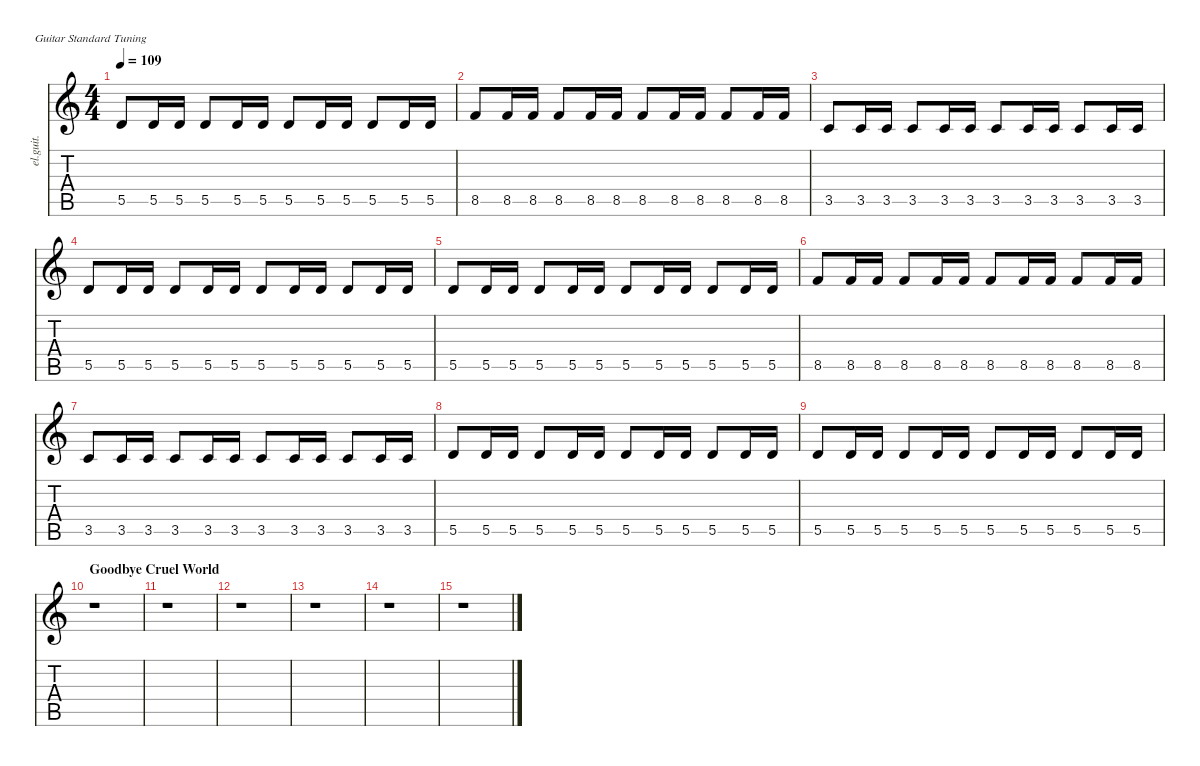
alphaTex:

\defaultSystemsLayout 4
\hideDynamics
\bracketExtendMode nobrackets
\otherSystemsTrackNameOrientation horizontal
\track ("Guit I" "el.guit.") {instrument electricguitarclean}
\staff {score tabs}
\tuning (E4 B3 G3 D3 A2 E2)
\ts (4 4)
\tempo 109
\clef g2
\ks c
5.5.8{dy f beam Up} 5.5.16{beam Up} 5.5.16{beam Up} 5.5.8{beam Up} 5.5.16{beam Up} 5.5.16{beam Up} 5.5.8{beam Up} 5.5.16{beam Up} 5.5.16{beam Up} 5.5.8{beam Up} 5.5.16{beam Up} 5.5.16{beam Up} |
8.5.8{beam Up} 8.5.16{beam Up} 8.5.16{beam Up} 8.5.8{beam Up} 8.5.16{beam Up} 8.5.16{beam Up} 8.5.8{beam Up} 8.5.16{beam Up} 8.5.16{beam Up} 8.5.8{beam Up} 8.5.16{beam Up} 8.5.16{beam Up} |
3.5.8{beam Up} 3.5.16{beam Up} 3.5.16{beam Up} 3.5.8{beam Up} 3.5.16{beam Up} 3.5.16{beam Up} 3.5.8{beam Up} 3.5.16{beam Up} 3.5.16{beam Up} 3.5.8{beam Up} 3.5.16{beam Up} 3.5.16{beam Up} |
5.5.8{beam Up} 5.5.16{beam Up} 5.5.16{beam Up} 5.5.8{beam Up} 5.5.16{beam Up} 5.5.16{beam Up} 5.5.8{beam Up} 5.5.16{beam Up} 5.5.16{beam Up} 5.5.8{beam Up} 5.5.16{beam Up} 5.5.16{beam Up} |
5.5.8{beam Up} 5.5.16{beam Up} 5.5.16{beam Up} 5.5.8{beam Up} 5.5.16{beam Up} 5.5.16{beam Up} 5.5.8{beam Up} 5.5.16{beam Up} 5.5.16{beam Up} 5.5.8{beam Up} 5.5.16{beam Up} 5.5.16{beam Up} |
8.5.8{beam Up} 8.5.16{beam Up} 8.5.16{beam Up} 8.5.8{beam Up} 8.5.16{beam Up} 8.5.16{beam Up} 8.5.8{beam Up} 8.5.16{beam Up} 8.5.16{beam Up} 8.5.8{beam Up} 8.5.16{beam Up} 8.5.16{beam Up} |
3.5.8{beam Up} 3.5.16{beam Up} 3.5.16{beam Up} 3.5.8{beam Up} 3.5.16{beam Up} 3.5.16{beam Up} 3.5.8{beam Up} 3.5.16{beam Up} 3.5.16{beam Up} 3.5.8{beam Up} 3.5.16{beam Up} 3.5.16{beam Up} |
5.5.8{beam Up} 5.5.16{beam Up} 5.5.16{beam Up} 5.5.8{beam Up} 5.5.16{beam Up} 5.5.16{beam Up} 5.5.8{beam Up} 5.5.16{beam Up} 5.5.16{beam Up} 5.5.8{beam Up} 5.5.16{beam Up} 5.5.16{beam Up} |
5.5.8{beam Up} 5.5.16{beam Up} 5.5.16{beam Up} 5.5.8{beam Up} 5.5.16{beam Up} 5.5.16{beam Up} 5.5.8{beam Up} 5.5.16{beam Up} 5.5.16{beam Up} 5.5.8{beam Up} 5.5.16{beam Up} 5.5.16{beam Up} |
\section ("" "Goodbye Cruel World")
r.1{beam Down} |
r.1{beam Down} |
r.1{beam Down} |
r.1{beam Down} |
r.1{beam Down} |
r.1{beam Down}
